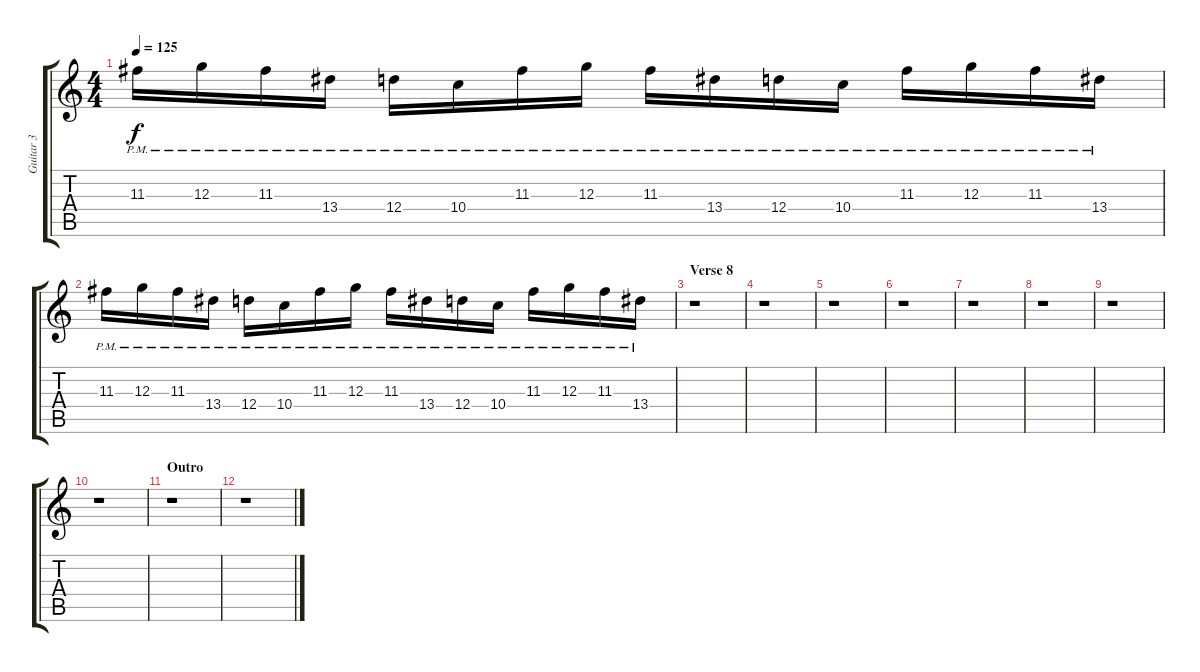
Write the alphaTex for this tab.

\track ("Guitar 3" "Guitar 3") {instrument overdrivenguitar}
\staff {score tabs}
\tuning (E4 B3 G3 D3 A2 E2) {hide}
\ts (4 4)
\tempo 125
\clef g2
\ks c
11.3{pm}.16{dy f} 12.3{pm}.16 11.3{pm}.16 13.4{pm}.16 12.4{pm}.16 10.4{pm}.16 11.3{pm}.16 12.3{pm}.16 11.3{pm}.16 13.4{pm}.16 12.4{pm}.16 10.4{pm}.16 11.3{pm}.16 12.3{pm}.16 11.3{pm}.16 13.4{pm}.16 |
11.3{pm}.16 12.3{pm}.16 11.3{pm}.16 13.4{pm}.16 12.4{pm}.16 10.4{pm}.16 11.3{pm}.16 12.3{pm}.16 11.3{pm}.16 13.4{pm}.16 12.4{pm}.16 10.4{pm}.16 11.3{pm}.16 12.3{pm}.16 11.3{pm}.16 13.4{pm}.16 |
\section ("" "Verse 8")
r.1 |
r.1 |
r.1 |
r.1 |
r.1 |
r.1 |
r.1 |
r.1 |
\section ("" "Outro")
r.1 |
r.1
